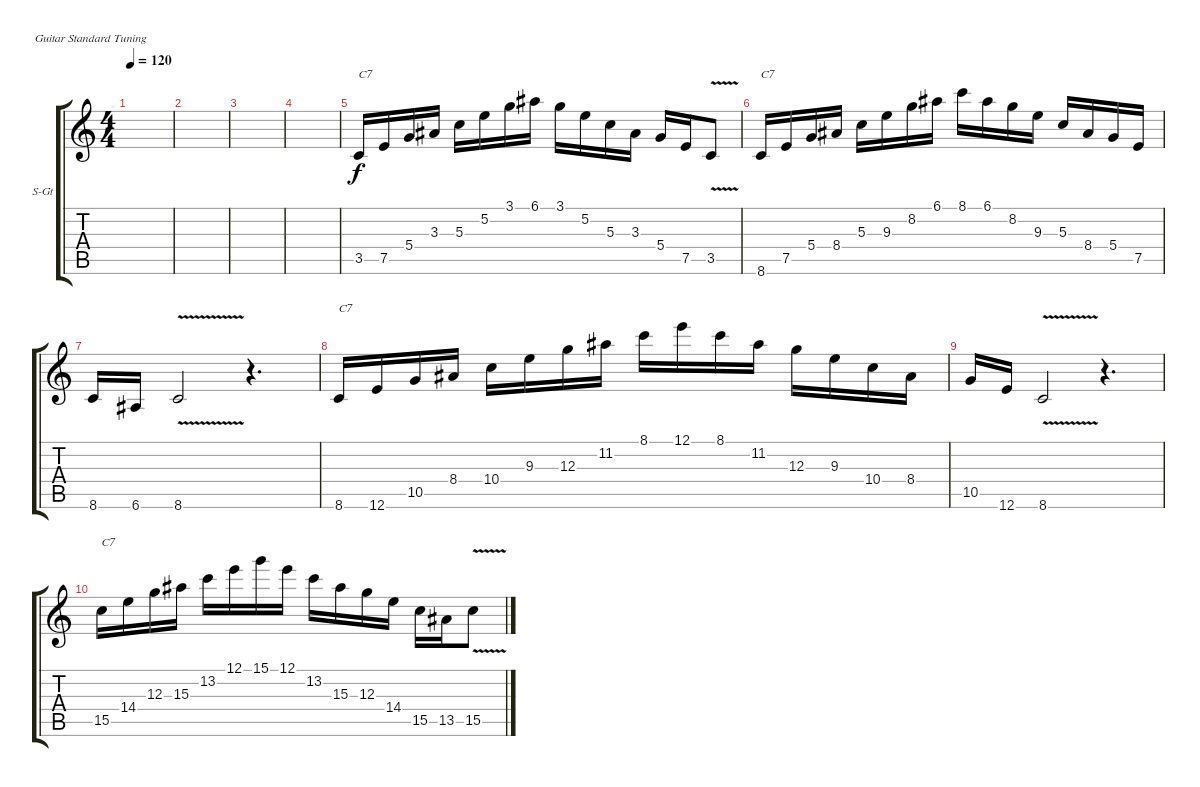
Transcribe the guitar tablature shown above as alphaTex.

\defaultSystemsLayout 4
\bracketExtendMode groupsimilarinstruments
\firstSystemTrackNameOrientation horizontal
\otherSystemsTrackNameOrientation horizontal
\track ("Steel Guitar" "S-Gt") {instrument acousticguitarsteel}
\staff {score tabs}
\tuning (E4 B3 G3 D3 A2 E2)
\ts (4 4)
\tempo 120
\clef g2
\ks c
|
|
|
|
3.5.16{txt "C7"} 7.5.16 5.4.16 3.3.16 5.3.16 5.2.16 3.1.16 6.1.16 3.1.16 5.2.16 5.3.16 3.3.16 5.4.16 7.5.16 3.5{v}.8 |
8.6.16{txt "C7"} 7.5.16 5.4.16 8.4.16 5.3.16 9.3.16 8.2.16 6.1.16 8.1.16 6.1.16 8.2.16 9.3.16 5.3.16 8.4.16 5.4.16 7.5.16 |
8.6.16 6.6.16 8.6{v}.2 r.4{d} |
8.6.16{txt "C7"} 12.6.16 10.5.16 8.4.16 10.4.16 9.3.16 12.3.16 11.2.16 8.1.16 12.1.16 8.1.16 11.2.16 12.3.16 9.3.16 10.4.16 8.4.16 |
10.5.16 12.6.16 8.6{v}.2 r.4{d} |
15.5.16{txt "C7"} 14.4.16 12.3.16 15.3.16 13.2.16 12.1.16 15.1.16 12.1.16 13.2.16 15.3.16 12.3.16 14.4.16 15.5.16 13.5.16 15.5{v}.8
